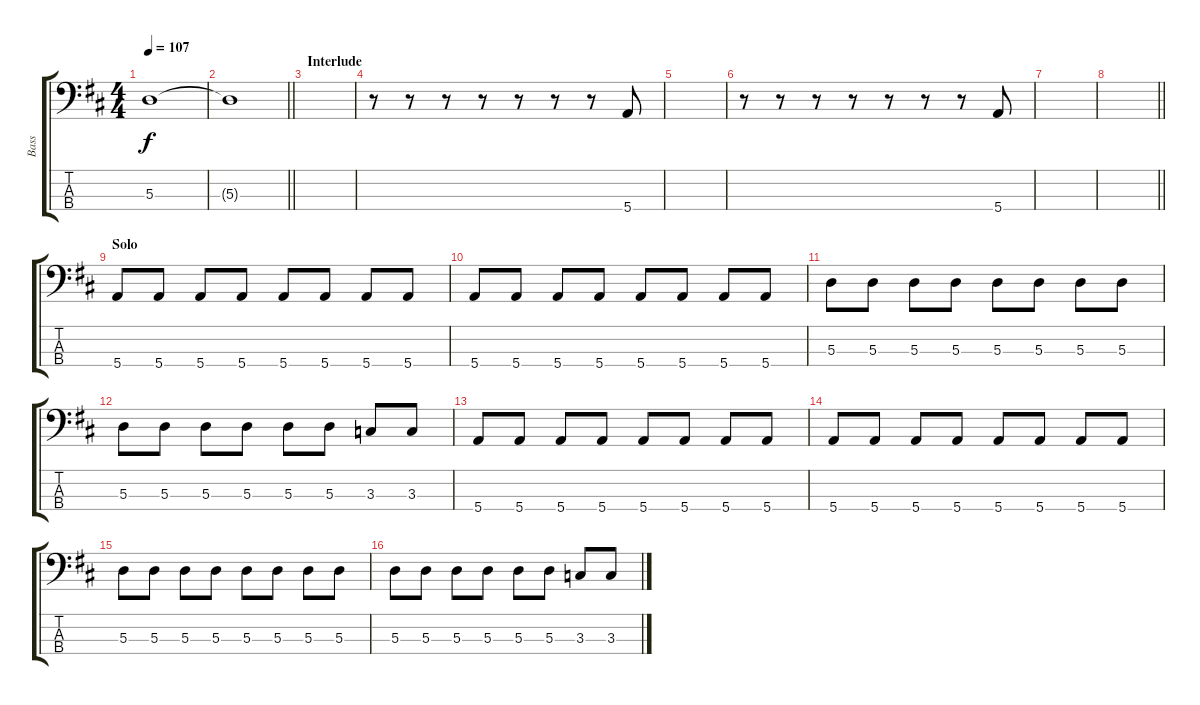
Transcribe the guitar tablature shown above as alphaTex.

\track ("Bass" "Bass") {instrument electricbassfinger}
\staff {score tabs}
\tuning (G2 D2 A1 E1) {hide}
\ts (4 4)
\tempo 107
\clef f4
\ks d
5.3.1{dy f} |
\barLineRight lightlight
5.3{t}.1 |
\section ("" "Interlude")
|
r.8 r.8 r.8 r.8 r.8 r.8 r.8 5.4.8 |
|
r.8 r.8 r.8 r.8 r.8 r.8 r.8 5.4.8 |
|
\barLineRight lightlight
|
\section ("" "Solo")
5.4.8 5.4.8 5.4.8 5.4.8 5.4.8 5.4.8 5.4.8 5.4.8 |
5.4.8 5.4.8 5.4.8 5.4.8 5.4.8 5.4.8 5.4.8 5.4.8 |
5.3.8 5.3.8 5.3.8 5.3.8 5.3.8 5.3.8 5.3.8 5.3.8 |
5.3.8 5.3.8 5.3.8 5.3.8 5.3.8 5.3.8 3.3.8 3.3.8 |
5.4.8 5.4.8 5.4.8 5.4.8 5.4.8 5.4.8 5.4.8 5.4.8 |
5.4.8 5.4.8 5.4.8 5.4.8 5.4.8 5.4.8 5.4.8 5.4.8 |
5.3.8 5.3.8 5.3.8 5.3.8 5.3.8 5.3.8 5.3.8 5.3.8 |
5.3.8 5.3.8 5.3.8 5.3.8 5.3.8 5.3.8 3.3.8 3.3.8
